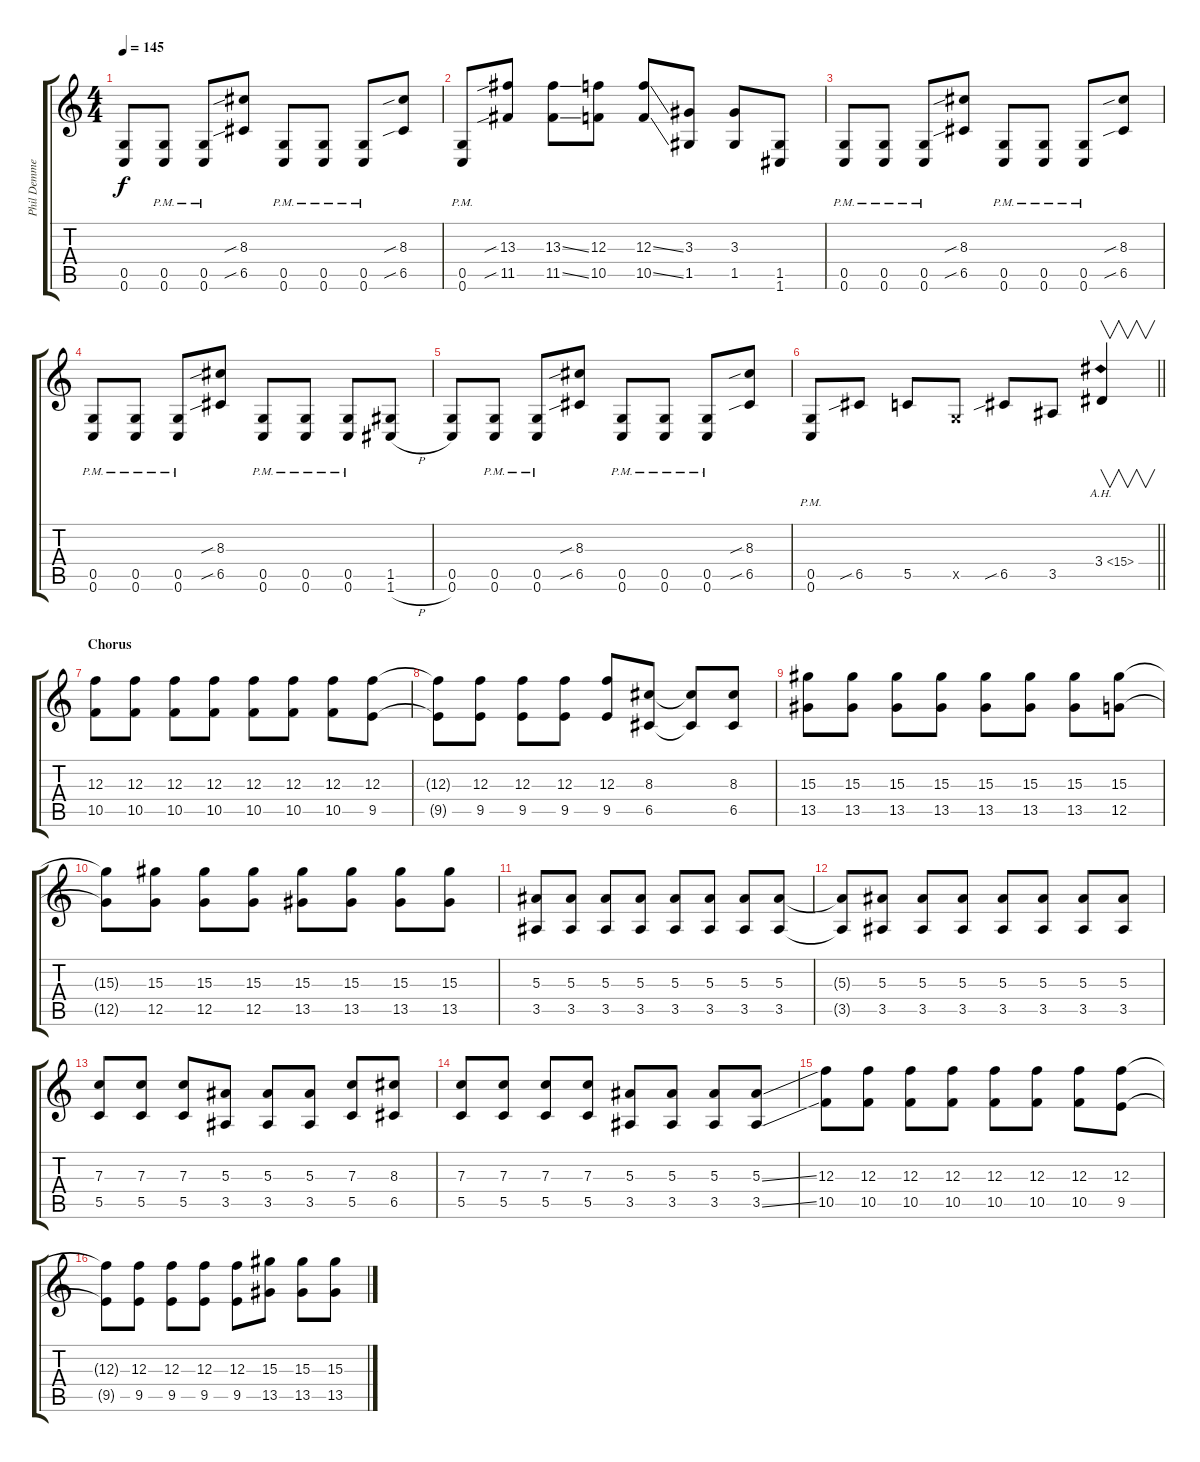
\track ("Phil Demmel" "Phil Demme") {instrument distortionguitar}
\staff {score tabs}
\tuning (D4 A3 F3 C3 G2 C2) {hide}
\ts (4 4)
\tempo 145
\clef g2
\ks c
(0.5 0.6).8{dy f} (0.5{pm} 0.6{pm}).8 (0.5{pm} 0.6{pm}).8 (8.3{sib} 6.5{sib}).8 (0.5{pm} 0.6{pm}).8 (0.5{pm} 0.6{pm}).8 (0.5{pm} 0.6{pm}).8 (8.3{sib} 6.5{sib}).8 |
(0.5{pm} 0.6{pm}).8 (13.3{sib} 11.5{sib}).8 (13.3{ss} 11.5{ss}).8 (12.3 10.5).8 (12.3{ss} 10.5{ss}).8 (3.3 1.5).8 (3.3 1.5).8 (1.5 1.6).8 |
(0.5{pm} 0.6{pm}).8 (0.5{pm} 0.6{pm}).8 (0.5{pm} 0.6{pm}).8 (8.3{sib} 6.5{sib}).8 (0.5{pm} 0.6{pm}).8 (0.5{pm} 0.6{pm}).8 (0.5{pm} 0.6{pm}).8 (8.3{sib} 6.5{sib}).8 |
(0.5{pm} 0.6{pm}).8 (0.5{pm} 0.6{pm}).8 (0.5{pm} 0.6{pm}).8 (8.3{sib} 6.5{sib}).8 (0.5{pm} 0.6{pm}).8 (0.5{pm} 0.6{pm}).8 (0.5{pm} 0.6{pm}).8 (1.5 1.6{h}).8 |
(0.5 0.6).8 (0.5{pm} 0.6{pm}).8 (0.5{pm} 0.6{pm}).8 (8.3{sib} 6.5{sib}).8 (0.5{pm} 0.6{pm}).8 (0.5{pm} 0.6{pm}).8 (0.5{pm} 0.6{pm}).8 (8.3{sib} 6.5{sib}).8 |
\barLineRight lightlight
(0.5{pm} 0.6{pm}).8 6.5{sib}.8 5.5.8 0.5{x}.8 6.5{sib}.8 3.5.8 3.4{ah 12}.4{v} |
\section ("" "Chorus")
(12.3 10.5).8 (12.3 10.5).8 (12.3 10.5).8 (12.3 10.5).8 (12.3 10.5).8 (12.3 10.5).8 (12.3 10.5).8 (12.3 9.5).8 |
(12.3{t} 9.5{t}).8 (12.3 9.5).8 (12.3 9.5).8 (12.3 9.5).8 (12.3 9.5).8 (8.3 6.5).8 (8.3{t} 6.5{t}).8 (8.3 6.5).8 |
(15.3 13.5).8 (15.3 13.5).8 (15.3 13.5).8 (15.3 13.5).8 (15.3 13.5).8 (15.3 13.5).8 (15.3 13.5).8 (15.3 12.5).8 |
(15.3{t} 12.5{t}).8 (15.3 12.5).8 (15.3 12.5).8 (15.3 12.5).8 (15.3 13.5).8 (15.3 13.5).8 (15.3 13.5).8 (15.3 13.5).8 |
(5.3 3.5).8 (5.3 3.5).8 (5.3 3.5).8 (5.3 3.5).8 (5.3 3.5).8 (5.3 3.5).8 (5.3 3.5).8 (5.3 3.5).8 |
(5.3{t} 3.5{t}).8 (5.3 3.5).8 (5.3 3.5).8 (5.3 3.5).8 (5.3 3.5).8 (5.3 3.5).8 (5.3 3.5).8 (5.3 3.5).8 |
(7.3 5.5).8 (7.3 5.5).8 (7.3 5.5).8 (5.3 3.5).8 (5.3 3.5).8 (5.3 3.5).8 (7.3 5.5).8 (8.3 6.5).8 |
(7.3 5.5).8 (7.3 5.5).8 (7.3 5.5).8 (7.3 5.5).8 (5.3 3.5).8 (5.3 3.5).8 (5.3 3.5).8 (5.3{ss} 3.5{ss}).8 |
(12.3 10.5).8 (12.3 10.5).8 (12.3 10.5).8 (12.3 10.5).8 (12.3 10.5).8 (12.3 10.5).8 (12.3 10.5).8 (12.3 9.5).8 |
(12.3{t} 9.5{t}).8 (12.3 9.5).8 (12.3 9.5).8 (12.3 9.5).8 (12.3 9.5).8 (15.3 13.5).8 (15.3 13.5).8 (15.3 13.5).8
